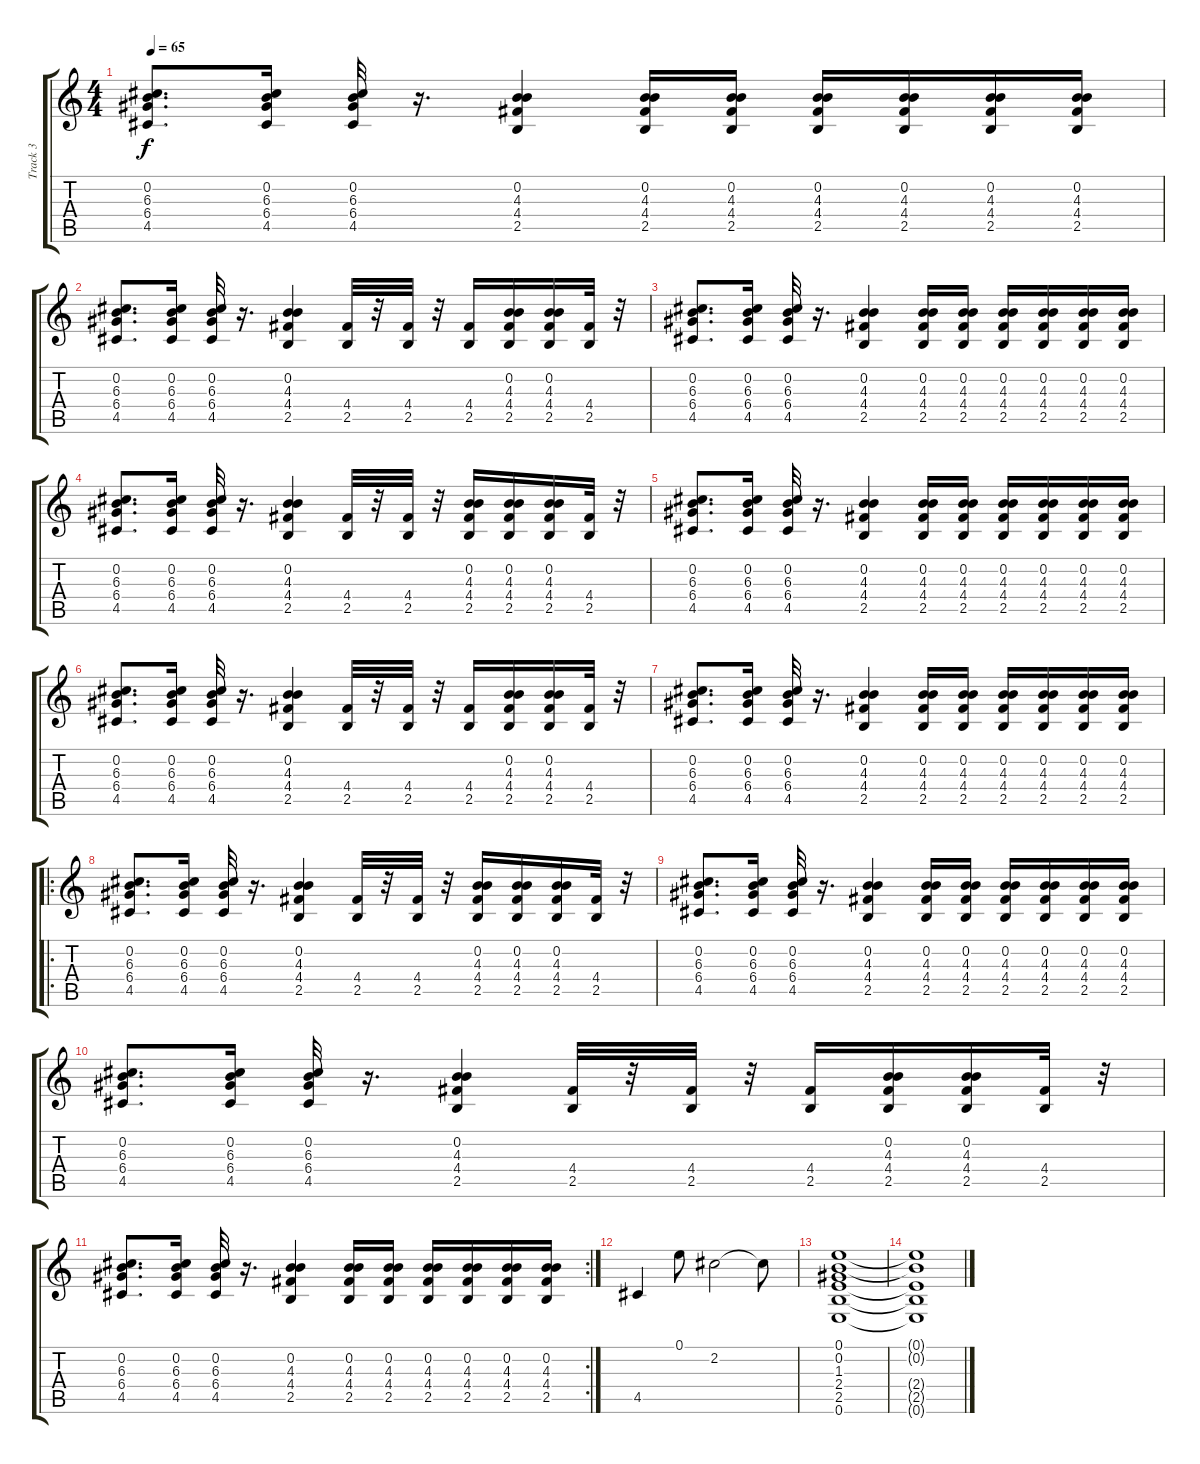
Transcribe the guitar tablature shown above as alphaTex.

\track ("Track 3" "Track 3") {instrument acousticguitarsteel}
\staff {score tabs}
\tuning (E4 B3 G3 D3 A2 E2) {hide}
\ts (4 4)
\tempo 65
\clef g2
\ks c
(0.2 6.3 6.4 4.5).8{d dy f} (0.2 6.3 6.4 4.5).16 (0.2 6.3 6.4 4.5).32 r.16{d} (0.2 4.3 4.4 2.5).4 (0.2 4.3 4.4 2.5).16 (0.2 4.3 4.4 2.5).16 (0.2 4.3 4.4 2.5).16 (0.2 4.3 4.4 2.5).16 (0.2 4.3 4.4 2.5).16 (0.2 4.3 4.4 2.5).16 |
(0.2 6.3 6.4 4.5).8{d} (0.2 6.3 6.4 4.5).16 (0.2 6.3 6.4 4.5).32 r.16{d} (0.2 4.3 4.4 2.5).4 (4.4 2.5).32 r.32 (4.4 2.5).32 r.32 (4.4 2.5).16 (0.2 4.3 4.4 2.5).16 (0.2 4.3 4.4 2.5).16 (4.4 2.5).32 r.32 |
(0.2 6.3 6.4 4.5).8{d} (0.2 6.3 6.4 4.5).16 (0.2 6.3 6.4 4.5).32 r.16{d} (0.2 4.3 4.4 2.5).4 (0.2 4.3 4.4 2.5).16 (0.2 4.3 4.4 2.5).16 (0.2 4.3 4.4 2.5).16 (0.2 4.3 4.4 2.5).16 (0.2 4.3 4.4 2.5).16 (0.2 4.3 4.4 2.5).16 |
(0.2 6.3 6.4 4.5).8{d} (0.2 6.3 6.4 4.5).16 (0.2 6.3 6.4 4.5).32 r.16{d} (0.2 4.3 4.4 2.5).4 (4.4 2.5).32 r.32 (4.4 2.5).32 r.32 (0.2 4.3 4.4 2.5).16 (0.2 4.3 4.4 2.5).16 (0.2 4.3 4.4 2.5).16 (4.4 2.5).32 r.32 |
(0.2 6.3 6.4 4.5).8{d} (0.2 6.3 6.4 4.5).16 (0.2 6.3 6.4 4.5).32 r.16{d} (0.2 4.3 4.4 2.5).4 (0.2 4.3 4.4 2.5).16 (0.2 4.3 4.4 2.5).16 (0.2 4.3 4.4 2.5).16 (0.2 4.3 4.4 2.5).16 (0.2 4.3 4.4 2.5).16 (0.2 4.3 4.4 2.5).16 |
(0.2 6.3 6.4 4.5).8{d} (0.2 6.3 6.4 4.5).16 (0.2 6.3 6.4 4.5).32 r.16{d} (0.2 4.3 4.4 2.5).4 (4.4 2.5).32 r.32 (4.4 2.5).32 r.32 (4.4 2.5).16 (0.2 4.3 4.4 2.5).16 (0.2 4.3 4.4 2.5).16 (4.4 2.5).32 r.32 |
(0.2 6.3 6.4 4.5).8{d} (0.2 6.3 6.4 4.5).16 (0.2 6.3 6.4 4.5).32 r.16{d} (0.2 4.3 4.4 2.5).4 (0.2 4.3 4.4 2.5).16 (0.2 4.3 4.4 2.5).16 (0.2 4.3 4.4 2.5).16 (0.2 4.3 4.4 2.5).16 (0.2 4.3 4.4 2.5).16 (0.2 4.3 4.4 2.5).16 |
\ro
(0.2 6.3 6.4 4.5).8{d} (0.2 6.3 6.4 4.5).16 (0.2 6.3 6.4 4.5).32 r.16{d} (0.2 4.3 4.4 2.5).4 (4.4 2.5).32 r.32 (4.4 2.5).32 r.32 (0.2 4.3 4.4 2.5).16 (0.2 4.3 4.4 2.5).16 (0.2 4.3 4.4 2.5).16 (4.4 2.5).32 r.32 |
(0.2 6.3 6.4 4.5).8{d} (0.2 6.3 6.4 4.5).16 (0.2 6.3 6.4 4.5).32 r.16{d} (0.2 4.3 4.4 2.5).4 (0.2 4.3 4.4 2.5).16 (0.2 4.3 4.4 2.5).16 (0.2 4.3 4.4 2.5).16 (0.2 4.3 4.4 2.5).16 (0.2 4.3 4.4 2.5).16 (0.2 4.3 4.4 2.5).16 |
(0.2 6.3 6.4 4.5).8{d} (0.2 6.3 6.4 4.5).16 (0.2 6.3 6.4 4.5).32 r.16{d} (0.2 4.3 4.4 2.5).4 (4.4 2.5).32 r.32 (4.4 2.5).32 r.32 (4.4 2.5).16 (0.2 4.3 4.4 2.5).16 (0.2 4.3 4.4 2.5).16 (4.4 2.5).32 r.32 |
\rc 2
(0.2 6.3 6.4 4.5).8{d} (0.2 6.3 6.4 4.5).16 (0.2 6.3 6.4 4.5).32 r.16{d} (0.2 4.3 4.4 2.5).4 (0.2 4.3 4.4 2.5).16 (0.2 4.3 4.4 2.5).16 (0.2 4.3 4.4 2.5).16 (0.2 4.3 4.4 2.5).16 (0.2 4.3 4.4 2.5).16 (0.2 4.3 4.4 2.5).16 |
4.5.4 0.1.8 2.2.2 2.2{t}.8 |
(0.1 0.2 1.3 2.4 2.5 0.6).1 |
(0.1{t} 0.2{t} 2.4{t} 2.5{t} 0.6{t}).1
